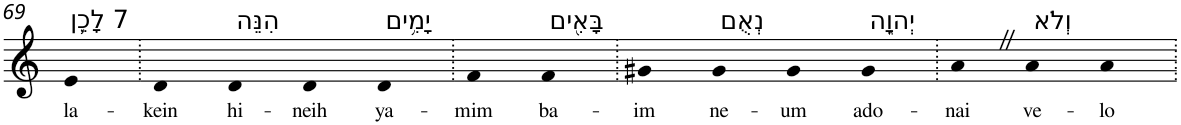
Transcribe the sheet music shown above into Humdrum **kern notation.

**kern	**text
*part1	*part1
*staff1	*staff1
*I"Piano	*
*I'Pno	*
!!LO:PB:g=z
*clefG2	*
*k[]	*
=69	=69
!LO:TX:a:t=7 לָכֵ֛ן	!
!	!LO:LY:b
4e	la-
=70.	=70.
!	!LO:LY:b
4d	-kein
!LO:TX:a:t=הִנֵּה	!
!	!LO:LY:b
4d	hi-
!	!LO:LY:b
4d	-neih
!LO:TX:a:t=יָמִ֥ים	!
!	!LO:LY:b
4d	ya-
=71.	=71.
!	!LO:LY:b
4f	-mim
!LO:TX:a:t=בָּאִ֖ים	!
!	!LO:LY:b
4f	ba-
=72.	=72.
!	!LO:LY:b
4g#X	-im
!LO:TX:a:t=נְאֻם	!
!	!LO:LY:b
4g#	ne-
!	!LO:LY:b
4g#	-um
!LO:TX:a:t=יְהוָ֑ה	!
!	!LO:LY:b
4g#	ado-
=73.	=73.
!	!LO:LY:b
4aZ	-nai
!LO:TX:a:t=וְלֹא	!
!	!LO:LY:b
4a	ve-
!	!LO:LY:b
4a	-lo
=.	=.
*-	*-
